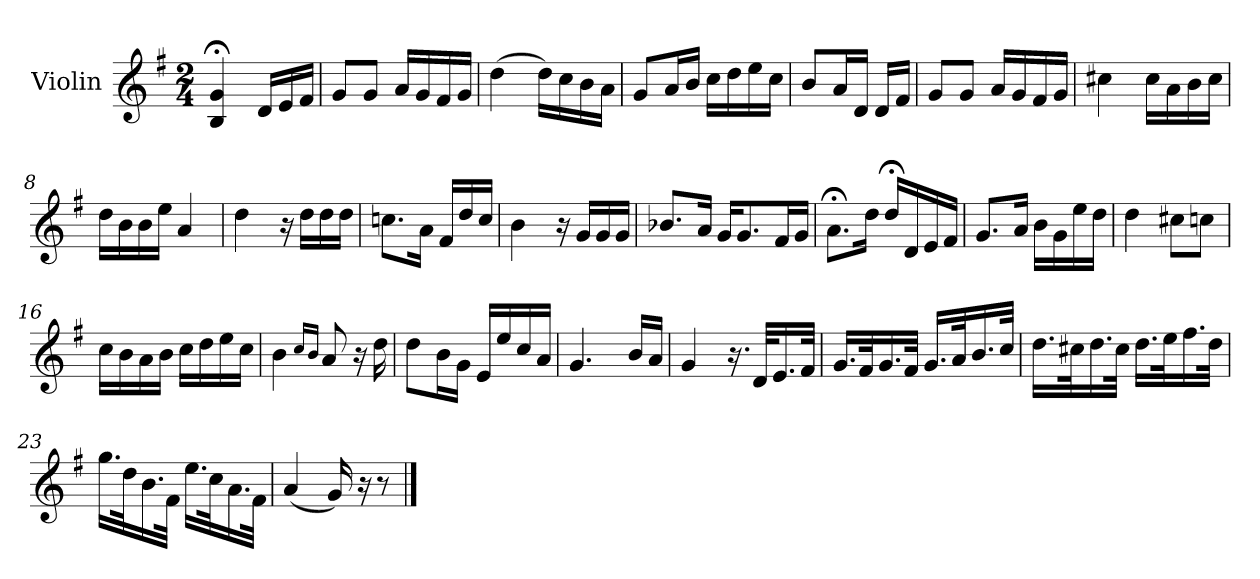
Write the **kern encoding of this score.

**kern
*part1
*staff1
*I"Violin
*I'Vln.
*clefG2
*k[f#]
*M2/4
=1
4B;</ 4g;</
16d/LL
16e/
16f#/JJ
=2
8g/L
8g/J
16a/LL
16g/
16f#/
16g/JJ
=3
(>4dd\
16dd\LL)
16cc\
16b\
16a\JJ
=4
8g/L
16a/L
16b/JJ
16cc\LL
16dd\
16ee\
16cc\JJ
=5
8b/L
16a/L
16d/JJ
16d/LL
16f#/JJ
=6
8g/L
8g/J
16a/LL
16g/
16f#/
16g/JJ
!!LO:LB:g=z
=7
4cc#X\
16cc#\LL
16a\
16b\
16cc#\JJ
=8
16dd\LL
16b\
16b\
16ee\JJ
4a/
=9
4dd\
16r
16dd\LL
16dd\
16dd\JJ
=10
8.ccn\L
16a\Jk
16f#/LL
16dd/
16cc/JJ
=11
4b\
16r
16g/LL
16g/
16g/JJ
=12
8.b-X/L
16a/Jk
16g/KL
8.g/
16f#/L
16g/JJ
!!LO:LB:g=z
=13
8.a;<\L
16dd\Jk
16dd;</LL
16d/
16e/
16f#/JJ
=14
8.g/L
16a/Jk
16b\LL
16g\
16ee\
16dd\JJ
=15
4dd\
8cc#X\L
8ccn\J
=16
16cc\LL
16b\
16a\
16b\JJ
16cc\LL
16dd\
16ee\
16cc\JJ
=17
4b\
16qqcc/LL
16qqb/JJ
8a/
16r
16dd\
=18
8dd\L
16b\L
16g\JJ
16e/LL
16ee/
16cc/
16a/JJ
!!LO:LB:g=z
=19
4.g/
16b/LL
16a/JJ
=20
4g/
16.r
32d/KLL
16.e/
32f#/JJk
=21
16.g/LL
32f#/k
16.g/
32f#/JJk
16.g/LL
32a/k
16.b/
32cc/JJk
=22
16.dd\LL
32cc#X\k
16.dd\
32cc#\JJk
16.dd\LL
32ee\k
16.ff#\
32dd\JJk
=23
16.gg\LL
32dd\k
16.b\
32f#\JJk
16.ee\LL
32cc\k
16.a\
32f#\JJk
!!LO:LB:g=z
=24
(<4a/
16g/)
16r
8r
==
*-
